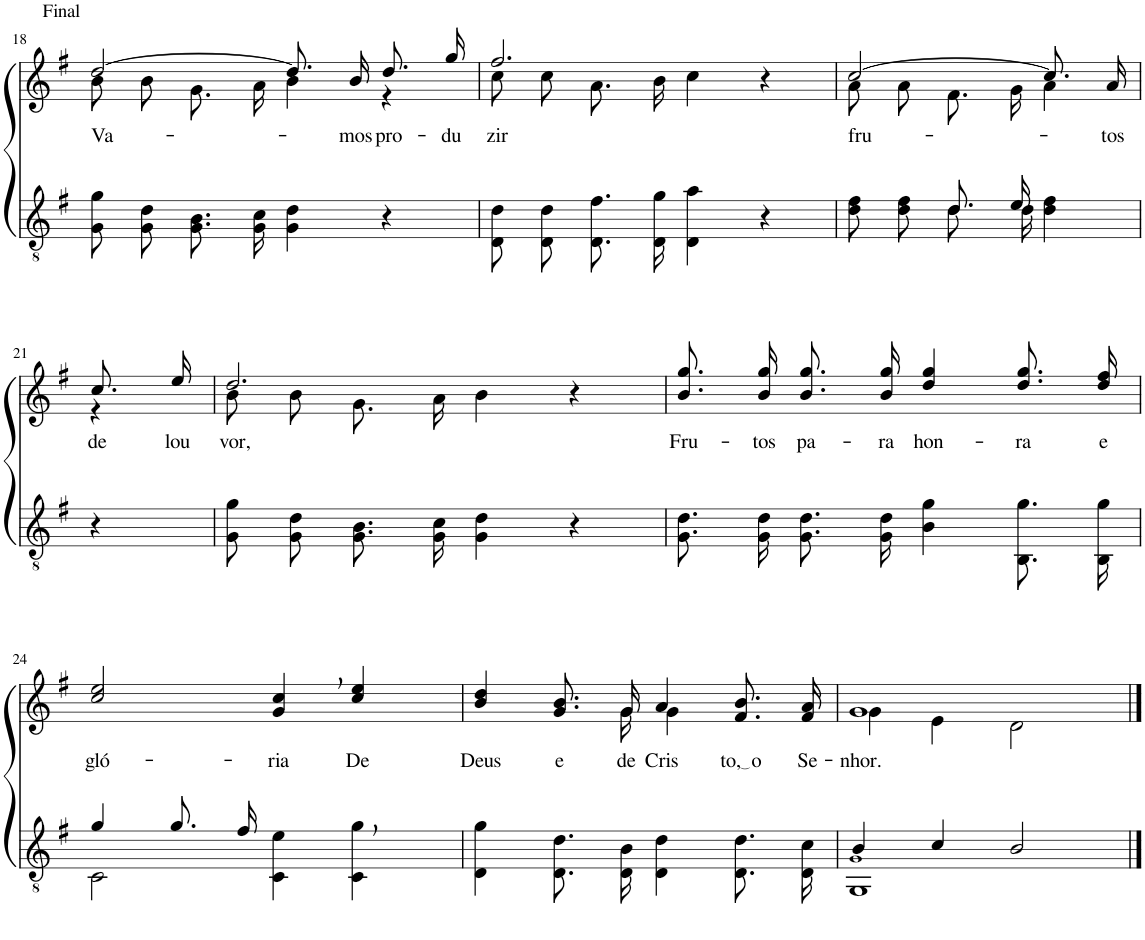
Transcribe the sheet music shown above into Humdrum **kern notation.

**kern	**kern	**text
*part2	*part1	*part1
*staff2	*staff1	*staff1
*I"Parte III e IV	*I"Parte I e II	*
!!LO:PB:g=z
*clefGv2	*clefG2	*
*Trd3c5	*Trd3c5	*
*k[f#]	*k[f#]	*
*M4/4	*M4/4	*
=18	=18	=18
*	*^	*
!	!LO:TX:a:t=Final	!	!
!	!	!	!LO:LY:b
8G\ 8g\L	[2dd/	8b\L	Va-
8G\ 8d\J	.	8b\J	.
8.G/ 8.B/L	.	8.g\L	.
16G/ 16c/Jk	.	16a\Jk	.
4G\ 4d\	8.dd/L]	4b\	.
!	!	!	!LO:LY:b
.	16b/Jk	.	-mos
!	!	!	!LO:LY:b
4r	8.dd/L	4r	pro-
!	!	!	!LO:LY:b
.	16gg/Jk	.	-du-
=19	=19	=19	=19
!	!	!	!LO:LY:b
8D/ 8d/L	2.ff#/	8cc\L	-zir
8D/ 8d/J	.	8cc\J	.
8.D\ 8.f#\L	.	8.a\L	.
16D\ 16g\Jk	.	16b\Jk	.
4D\ 4a\	.	4cc\	.
4r	4r	4ryy	.
=20	=20	=20	=20
*^	*	*	*
!	!	!	!	!LO:LY:b
8d\ 8f#\L	4ryy	[2cc/	8a\L	fru-
8d\ 8f#\J	.	.	8a\J	.
8.d/L	8.d\L	.	8.f#\L	.
16e/Jk	16d\Jk	.	16g\Jk	.
4d\ 4f#\	4ryy	8.cc/L]	4a\	.
!	!	!	!	!LO:LY:b
.	.	16a/Jk	.	-tos
*v	*v	*	*	*
!!LO:LB:g=z	!!
=21	=21	=21	=21
!	!	!	!LO:LY:b
4r	8.cc/L	4r	de
!	!	!	!LO:LY:b
.	16ee/Jk	.	lou-
=22	=22	=22	=22
!	!	!	!LO:LY:b
8G\ 8g\L	2.dd/	8b\L	-vor,
8G\ 8d\J	.	8b\J	.
8.G/ 8.B/L	.	8.g\L	.
16G/ 16c/Jk	.	16a\Jk	.
4G\ 4d\	.	4b\	.
4r	4r	4ryy	.
=23	=23	=23	=23
!	!	!	!LO:LY:b
*	*v	*v	*
8.G\ 8.d\L	8.b\ 8.gg\L	Fru-
!	!	!LO:LY:b
16G\ 16d\Jk	16b\ 16gg\Jk	-tos
!	!	!LO:LY:b
8.G\ 8.d\L	8.b\ 8.gg\L	pa-
!	!	!LO:LY:b
16G\ 16d\Jk	16b\ 16gg\Jk	-ra
!	!	!LO:LY:b
4B\ 4g\	4dd/ 4gg/	hon-
!	!	!LO:LY:b
8.BB/ 8.g/L	8.dd\ 8.gg\L	-ra
!	!	!LO:LY:b
16BB/ 16g/Jk	16dd\ 16ff#\Jk	e
!!LO:LB:g=z
=24	=24	=24
*^	*	*
!	!	!	!LO:LY:b
4g/	2C\	2cc/ 2ee/	gló-
8.g/L	.	.	.
16f#/Jk	.	.	.
!	!	!	!LO:LY:b
2ryy	4C\ 4e\	4g/, 4cc/,	-ria
!	!	!	!LO:LY:b
.	4C\ 4g\	4cc/ 4ee/	De
=25	=25	=25	=25
!	!	!	!LO:LY:b
*v	*v	*^	*
4D\ 4g\	4b/ 4dd/	4..ryy	Deus
!	!	!	!LO:LY:b
8.D/ 8.d/L	8.g/ 8.b/L	.	e
!	!	!	!LO:LY:b
16D/ 16B/Jk	16g/Jk	16g\	de
!	!	!	!LO:LY:b
4D\ 4d\	4a/	4g\	Cris-
!	!	!	!LO:LY:b
8.D/ 8.d/L	8.f#/ 8.b/L	4ryy	to, o
!	!	!	!LO:LY:b
16D/ 16c/Jk	16f#/ 16a/Jk	.	Se-
=26	=26	=26	=26
*^	*	*	*
!	!	!	!	!LO:LY:b
4B/	1GG 1G!	1g	4g\	-nhor.
4c/	.	.	4e\	.
2B/	.	.	2d\	.
*v	*v	*	*	*
*	*v	*v	*
==	==	==
*-	*-	*-
